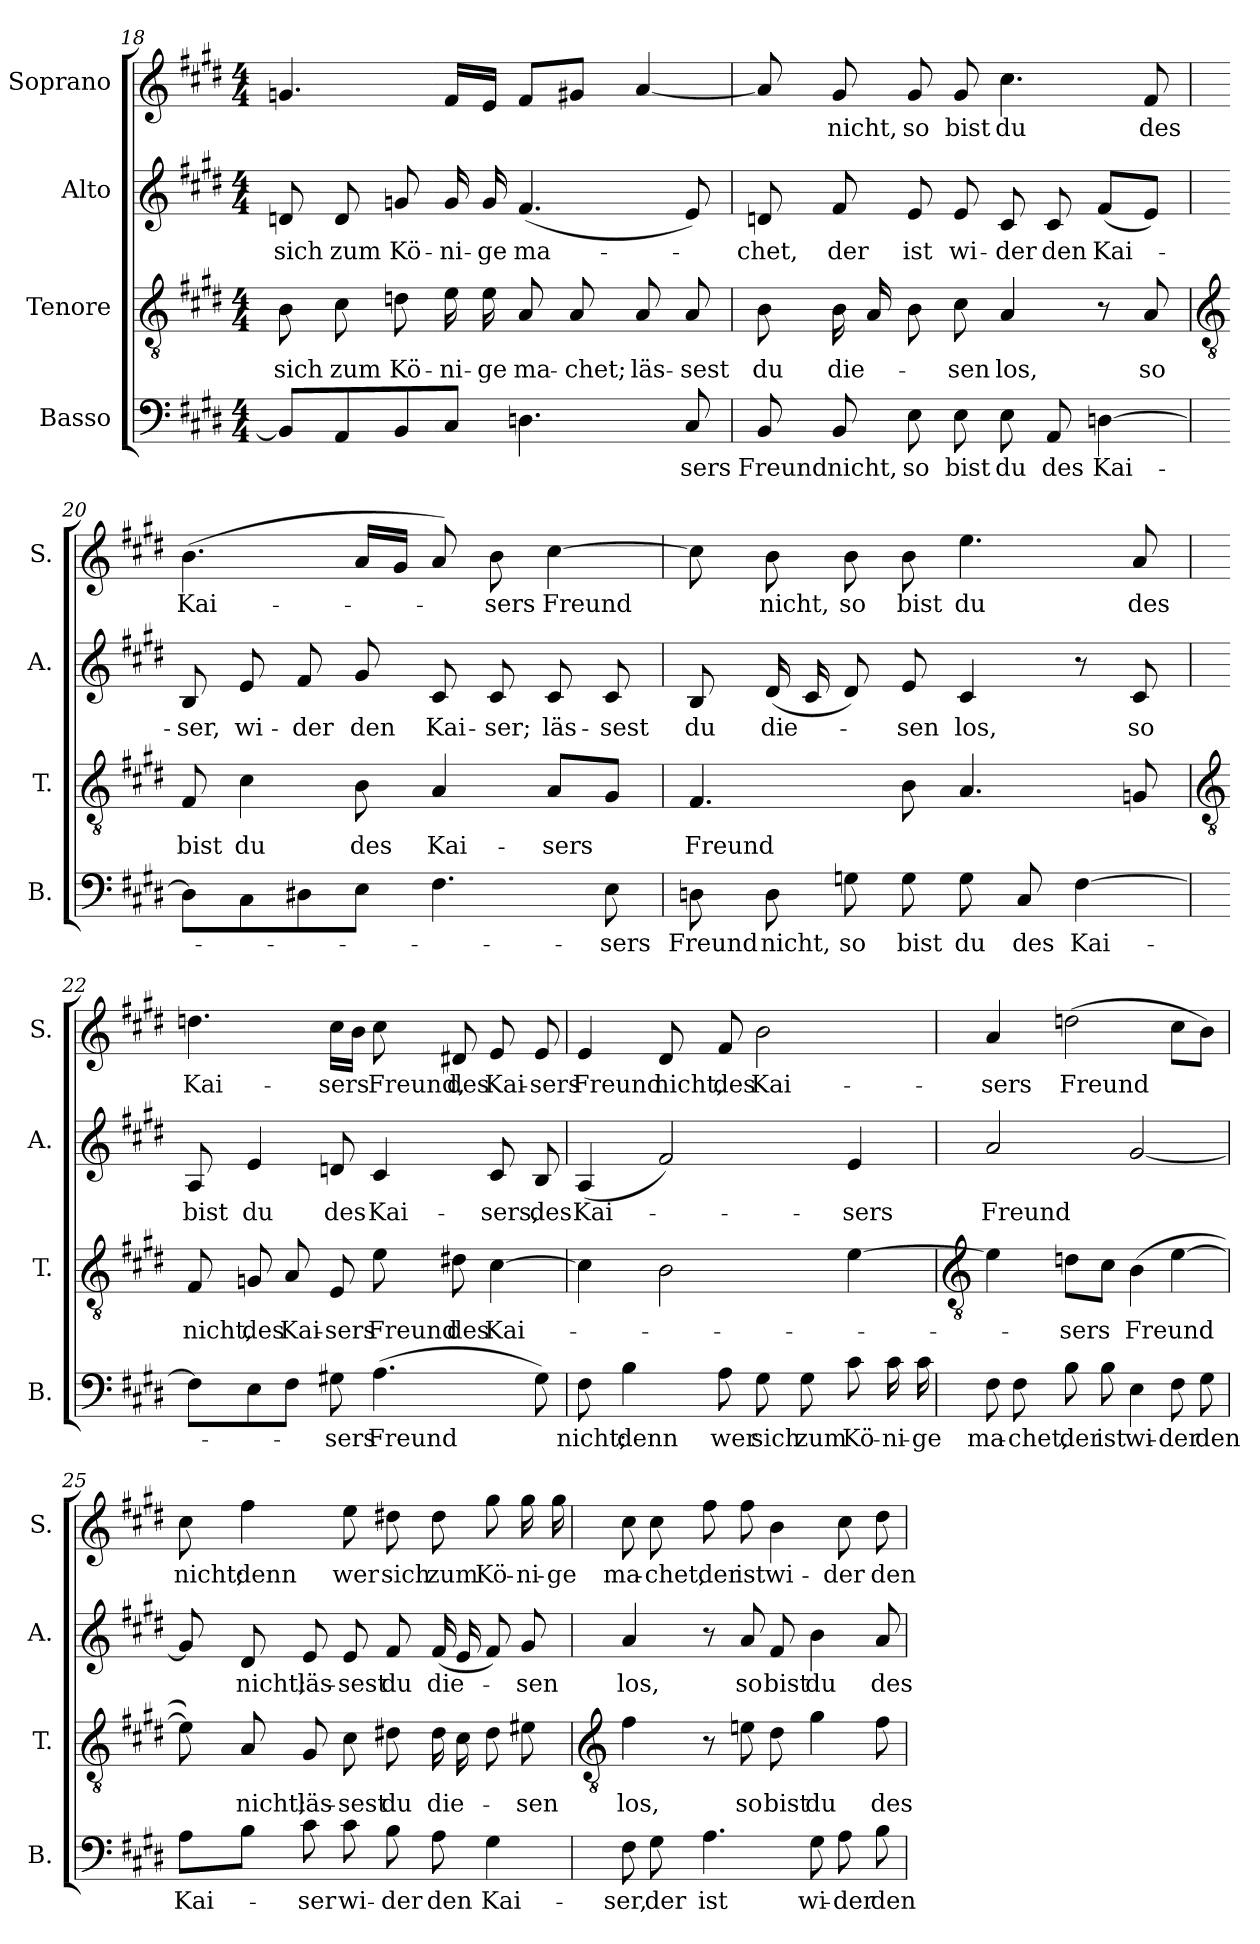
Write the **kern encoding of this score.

**kern	**text	**kern	**text	**kern	**text	**kern	**text
*part4	*part4	*part3	*part3	*part2	*part2	*part1	*part1
*staff4	*staff4	*staff3	*staff3	*staff2	*staff2	*staff1	*staff1
*I"Basso	*	*I"Tenore	*	*I"Alto	*	*I"Soprano	*
*I'B.	*	*I'T.	*	*I'A.	*	*I'S.	*
!!LO:LB:g=z
*clefF4	*	*clefGv2	*	*clefG2	*	*clefG2	*
*k[f#c#g#d#]	*	*k[f#c#g#d#]	*	*k[f#c#g#d#]	*	*k[f#c#g#d#]	*
*E:	*	*E:	*	*E:	*	*E:	*
*M4/4	*	*M4/4	*	*M4/4	*	*M4/4	*
=18	=18	=18	=18	=18	=18	=18	=18
!	!	!	!LO:LY:b	!	!LO:LY:b	!	!
8BBL]	.	8B	sich	8dn	sich	4.gn	.
!	!	!	!LO:LY:b	!	!LO:LY:b	!	!
8AA	.	8c#	zum	8d	zum	.	.
!	!	!	!LO:LY:b	!	!LO:LY:b	!	!
8BB	.	8dn	Kö-	8gn	Kö-	.	.
!	!	!	!LO:LY:b	!	!LO:LY:b	!	!
8C#J	.	16e	-ni-	16g	-ni-	16f#LL	.
!	!	!	!LO:LY:b	!	!LO:LY:b	!	!
.	.	16e	-ge	16g	-ge	16eJJ	.
!	!	!	!LO:LY:b	!	!LO:LY:b	!	!
4.Dn	.	8A	ma-	(<4.f#	ma-	8f#L	.
!	!	!	!LO:LY:b	!	!	!	!
.	.	8A	-chet;	.	.	8g#XJ	.
!	!	!	!LO:LY:b	!	!	!	!
.	.	8A	läs-	.	.	[4a	.
!	!LO:LY:b	!	!LO:LY:b	!	!	!	!
8C#	-sers	8A	-sest	8e)	.	.	.
=19	=19	=19	=19	=19	=19	=19	=19
!	!LO:LY:b	!	!LO:LY:b	!	!LO:LY:b	!	!
8BB	Freund	8B	du	8dn	-chet,	8a]	.
!	!LO:LY:b	!	!LO:LY:b	!	!LO:LY:b	!	!LO:LY:b
8BB	nicht,	16BLL	die-	8f#	der	8g#	nicht,
.	.	16A	.	.	.	.	.
!	!LO:LY:b	!	!	!	!LO:LY:b	!	!LO:LY:b
8E	so	8BJ	.	8e	ist	8g#	so
!	!LO:LY:b	!	!LO:LY:b	!	!LO:LY:b	!	!LO:LY:b
8E	bist	8c#	-sen	8e	wi-	8g#	bist
!	!LO:LY:b	!	!LO:LY:b	!	!LO:LY:b	!	!LO:LY:b
8E	du	4A	los,	8c#	-der	4.cc#	du
!	!LO:LY:b	!	!	!	!LO:LY:b	!	!
8AA	des	.	.	8c#	den	.	.
!	!LO:LY:b	!	!	!	!LO:LY:b	!	!
[4Dn	Kai-	8r	.	(<8f#L	Kai-	.	.
!	!	!	!LO:LY:b	!	!	!	!LO:LY:b
.	.	8A	so	8eJ)	.	8f#	des
!!LO:LB:g=z
=20	=20	=20	=20	=20	=20	=20	=20
*	*	*clefGv2	*	*	*	*	*
!	!	!	!LO:LY:b	!	!LO:LY:b	!	!LO:LY:b
8DL]	.	8F#	bist	8B	-ser,	(>4.b	Kai-
!	!	!	!LO:LY:b	!	!LO:LY:b	!	!
8C#	.	4c#	du	8e	wi-	.	.
!	!	!	!	!	!LO:LY:b	!	!
8D#X	.	.	.	8f#	-der	.	.
!	!	!	!LO:LY:b	!	!LO:LY:b	!	!
8EJ	.	8B	des	8g#	den	16aLL	.
.	.	.	.	.	.	16g#JJ	.
!	!	!	!LO:LY:b	!	!LO:LY:b	!	!
4.F#	.	4A	Kai-	8c#	Kai-	8a)	.
!	!	!	!	!	!LO:LY:b	!	!LO:LY:b
.	.	.	.	8c#	-ser;	8b	-sers
!	!	!	!LO:LY:b	!	!LO:LY:b	!	!LO:LY:b
.	.	8AL	-sers	8c#	läs-	[4cc#	Freund
!	!LO:LY:b	!	!	!	!LO:LY:b	!	!
8E	-sers	8G#J	.	8c#	-sest	.	.
=21	=21	=21	=21	=21	=21	=21	=21
!	!LO:LY:b	!	!LO:LY:b	!	!LO:LY:b	!	!
8Dn	Freund	4.F#	Freund	8B	du	8cc#]	.
!	!LO:LY:b	!	!	!	!LO:LY:b	!	!LO:LY:b
8D	nicht,	.	.	(<16d#LL	die-	8b	nicht,
.	.	.	.	16c#	.	.	.
!	!LO:LY:b	!	!	!	!	!	!LO:LY:b
8Gn	so	.	.	8d#J)	.	8b	so
!	!LO:LY:b	!	!	!	!LO:LY:b	!	!LO:LY:b
8G	bist	8B	.	8e	-sen	8b	bist
!	!LO:LY:b	!	!	!	!LO:LY:b	!	!LO:LY:b
8G	du	4.A	.	4c#	los,	4.ee	du
!	!LO:LY:b	!	!	!	!	!	!
8C#	des	.	.	.	.	.	.
!	!LO:LY:b	!	!	!	!	!	!
[4F#	Kai-	.	.	8r	.	.	.
!	!	!	!	!	!LO:LY:b	!	!LO:LY:b
.	.	8Gn	.	8c#	so	8a	des
!!LO:LB:g=z
=22	=22	=22	=22	=22	=22	=22	=22
*	*	*clefGv2	*	*	*	*	*
!	!	!	!LO:LY:b	!	!LO:LY:b	!	!LO:LY:b
8F#L]	.	8F#	nicht,	8A	bist	4.ddn	Kai-
!	!	!	!LO:LY:b	!	!LO:LY:b	!	!
8E	.	8Gn	des	4e	du	.	.
!	!	!	!LO:LY:b	!	!	!	!
8F#J	.	8A	Kai-	.	.	.	.
!	!LO:LY:b	!	!LO:LY:b	!	!LO:LY:b	!	!LO:LY:b
8G#X	-sers	8E	-sers	8dn	des	16cc#LL	-sers
.	.	.	.	.	.	16bJJ	.
!	!LO:LY:b	!	!LO:LY:b	!	!LO:LY:b	!	!LO:LY:b
(>4.A	Freund	8e	Freund	4c#	Kai-	8cc#	Freund,
!	!	!	!LO:LY:b	!	!	!	!LO:LY:b
.	.	8d#X	des	.	.	8d#X	des
!	!	!	!LO:LY:b	!	!LO:LY:b	!	!LO:LY:b
.	.	[4c#	Kai-	8c#	-sers,	8e	Kai-
!	!	!	!	!	!LO:LY:b	!	!LO:LY:b
8G#)	.	.	.	8B	des	8e	-sers
=23	=23	=23	=23	=23	=23	=23	=23
!	!LO:LY:b	!	!	!	!LO:LY:b	!	!LO:LY:b
8F#	nicht;	4c#]	.	(<4A	Kai-	4e	Freund
!	!LO:LY:b	!	!	!	!	!	!
4B	denn	.	.	.	.	.	.
!	!	!	!	!	!	!	!LO:LY:b
.	.	2B	.	2f#)	.	8d#	nicht,
!	!LO:LY:b	!	!	!	!	!	!LO:LY:b
8A	wer	.	.	.	.	8f#	des
!	!LO:LY:b	!	!	!	!	!	!LO:LY:b
8G#	sich	.	.	.	.	2b	Kai-
!	!LO:LY:b	!	!	!	!	!	!
8G#	zum	.	.	.	.	.	.
!	!LO:LY:b	!	!	!	!LO:LY:b	!	!
8c#	Kö-	[4e	.	4e	-sers	.	.
!	!LO:LY:b	!	!	!	!	!	!
16c#	-ni-	.	.	.	.	.	.
!	!LO:LY:b	!	!	!	!	!	!
16c#	-ge	.	.	.	.	.	.
!!LO:LB:g=z
=24	=24	=24	=24	=24	=24	=24	=24
*	*	*clefGv2	*	*	*	*	*
!	!LO:LY:b	!	!	!	!LO:LY:b	!	!LO:LY:b
8F#	ma-	4e]	.	2a	Freund	4a	-sers
!	!LO:LY:b	!	!	!	!	!	!
8F#	-chet,	.	.	.	.	.	.
!	!LO:LY:b	!	!LO:LY:b	!	!	!	!LO:LY:b
8B	der	8dnL	-sers	.	.	(>2ddn	Freund
!	!LO:LY:b	!	!	!	!	!	!
8B	ist	8c#J	.	.	.	.	.
!	!LO:LY:b	!	!LO:LY:b	!	!	!	!
4E	wi-	(>4B	Freund	[2g#	.	.	.
!	!LO:LY:b	!	!	!	!	!	!
8F#	-der	[4e	.	.	.	8cc#L	.
!	!LO:LY:b	!	!	!	!	!	!
8G#	den	.	.	.	.	8bJ)	.
=25	=25	=25	=25	=25	=25	=25	=25
!	!LO:LY:b	!	!	!	!	!	!LO:LY:b
8AL	Kai-	8e])	.	8g#]	.	8cc#	nicht;
!	!	!	!LO:LY:b	!	!LO:LY:b	!	!LO:LY:b
8BJ	.	8A	nicht;	8d#	nicht;	4ff#	denn
!	!LO:LY:b	!	!LO:LY:b	!	!LO:LY:b	!	!
8c#	-ser	8G#	läs-	8e	läs-	.	.
!	!LO:LY:b	!	!LO:LY:b	!	!LO:LY:b	!	!LO:LY:b
8c#	wi-	8c#	-sest	8e	-sest	8ee	wer
!	!LO:LY:b	!	!LO:LY:b	!	!LO:LY:b	!	!LO:LY:b
8B	-der	8d#X	du	8f#	du	8dd#X	sich
!	!LO:LY:b	!	!LO:LY:b	!	!LO:LY:b	!	!LO:LY:b
8A	den	16d#LL	die-	(<16f#LL	die-	8dd#	zum
.	.	16c#	.	16e	.	.	.
!	!LO:LY:b	!	!	!	!	!	!LO:LY:b
4G#	Kai-	8d#J	.	8f#J)	.	8gg#	Kö-
!	!	!	!LO:LY:b	!	!LO:LY:b	!	!LO:LY:b
.	.	8e#X	-sen	8g#	-sen	16gg#	-ni-
!	!	!	!	!	!	!	!LO:LY:b
.	.	.	.	.	.	16gg#	-ge
!!LO:LB:g=z
=26	=26	=26	=26	=26	=26	=26	=26
*	*	*clefGv2	*	*	*	*	*
!	!LO:LY:b	!	!LO:LY:b	!	!LO:LY:b	!	!LO:LY:b
8F#	-ser,	4f#	los,	4a	los,	8cc#	ma-
!	!LO:LY:b	!	!	!	!	!	!LO:LY:b
8G#	der	.	.	.	.	8cc#	-chet,
!	!LO:LY:b	!	!	!	!	!	!LO:LY:b
4.A	ist	8r	.	8r	.	8ff#	der
!	!	!	!LO:LY:b	!	!LO:LY:b	!	!LO:LY:b
.	.	8en	so	8a	so	8ff#	ist
!	!	!	!LO:LY:b	!	!LO:LY:b	!	!LO:LY:b
.	.	8d#	bist	8f#	bist	4b	wi-
!	!LO:LY:b	!	!LO:LY:b	!	!LO:LY:b	!	!
8G#	wi-	4g#	du	4b	du	.	.
!	!LO:LY:b	!	!	!	!	!	!LO:LY:b
8A	-der	.	.	.	.	8cc#	-der
!	!LO:LY:b	!	!LO:LY:b	!	!LO:LY:b	!	!LO:LY:b
8B	den	8f#	des	8a	des	8dd#	den
=	=	=	=	=	=	=	=
*-	*-	*-	*-	*-	*-	*-	*-
